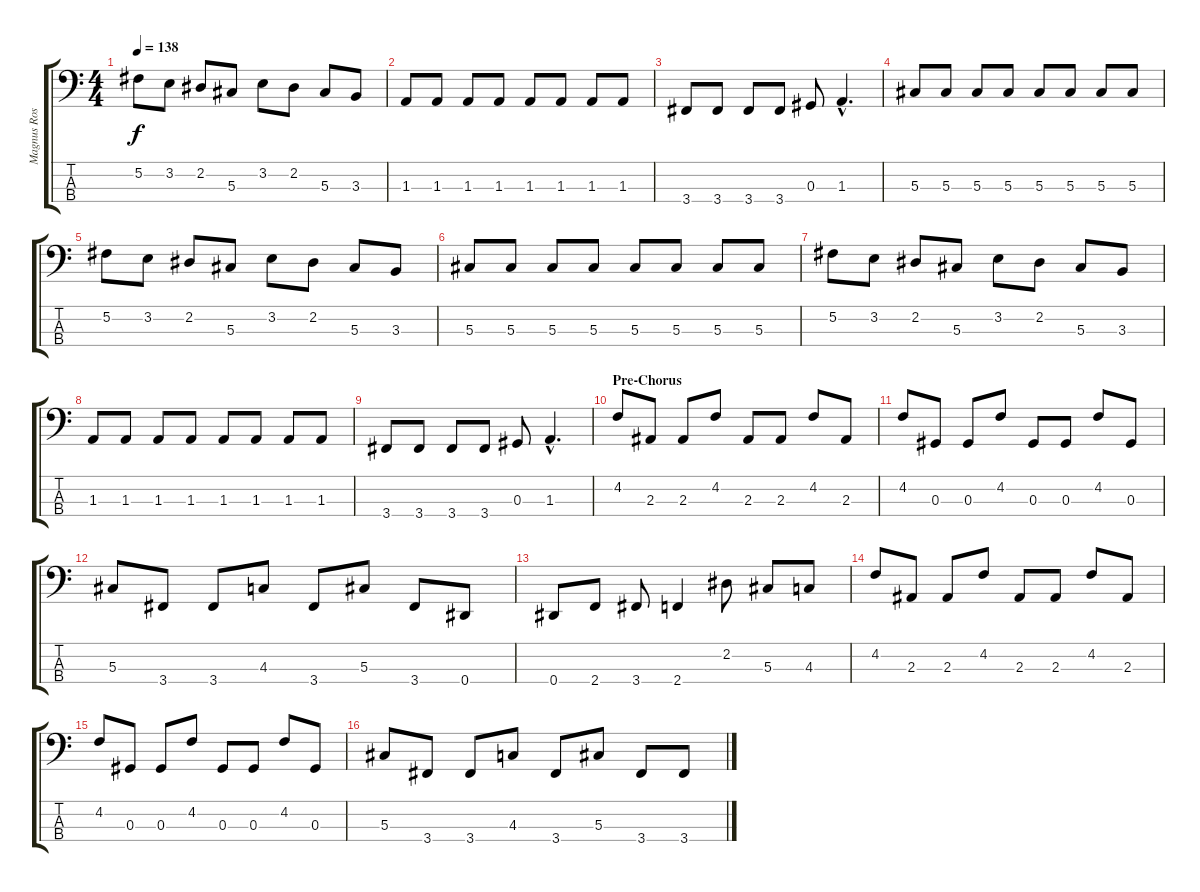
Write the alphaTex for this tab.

\track ("Magnus Rosén" "Magnus Ros") {instrument electricbassfinger}
\staff {score tabs}
\tuning (Gb2 Db2 Ab1 Eb1) {hide}
\ts (4 4)
\tempo 138
\clef f4
\ks c
5.2.8{dy f} 3.2.8 2.2.8 5.3.8 3.2.8 2.2.8 5.3.8 3.3.8 |
1.3.8 1.3.8 1.3.8 1.3.8 1.3.8 1.3.8 1.3.8 1.3.8 |
3.4.8 3.4.8 3.4.8 3.4.8 0.3.8 1.3{hac}.4{d} |
5.3.8 5.3.8 5.3.8 5.3.8 5.3.8 5.3.8 5.3.8 5.3.8 |
5.2.8 3.2.8 2.2.8 5.3.8 3.2.8 2.2.8 5.3.8 3.3.8 |
5.3.8 5.3.8 5.3.8 5.3.8 5.3.8 5.3.8 5.3.8 5.3.8 |
5.2.8 3.2.8 2.2.8 5.3.8 3.2.8 2.2.8 5.3.8 3.3.8 |
1.3.8 1.3.8 1.3.8 1.3.8 1.3.8 1.3.8 1.3.8 1.3.8 |
3.4.8 3.4.8 3.4.8 3.4.8 0.3.8 1.3{hac}.4{d} |
\section ("" "Pre-Chorus")
4.2.8 2.3.8 2.3.8 4.2.8 2.3.8 2.3.8 4.2.8 2.3.8 |
4.2.8 0.3.8 0.3.8 4.2.8 0.3.8 0.3.8 4.2.8 0.3.8 |
5.3.8 3.4.8 3.4.8 4.3.8 3.4.8 5.3.8 3.4.8 0.4.8 |
0.4.8 2.4.8 3.4.8 2.4.4 2.2.8 5.3.8 4.3.8 |
4.2.8 2.3.8 2.3.8 4.2.8 2.3.8 2.3.8 4.2.8 2.3.8 |
4.2.8 0.3.8 0.3.8 4.2.8 0.3.8 0.3.8 4.2.8 0.3.8 |
5.3.8 3.4.8 3.4.8 4.3.8 3.4.8 5.3.8 3.4.8 3.4.8
